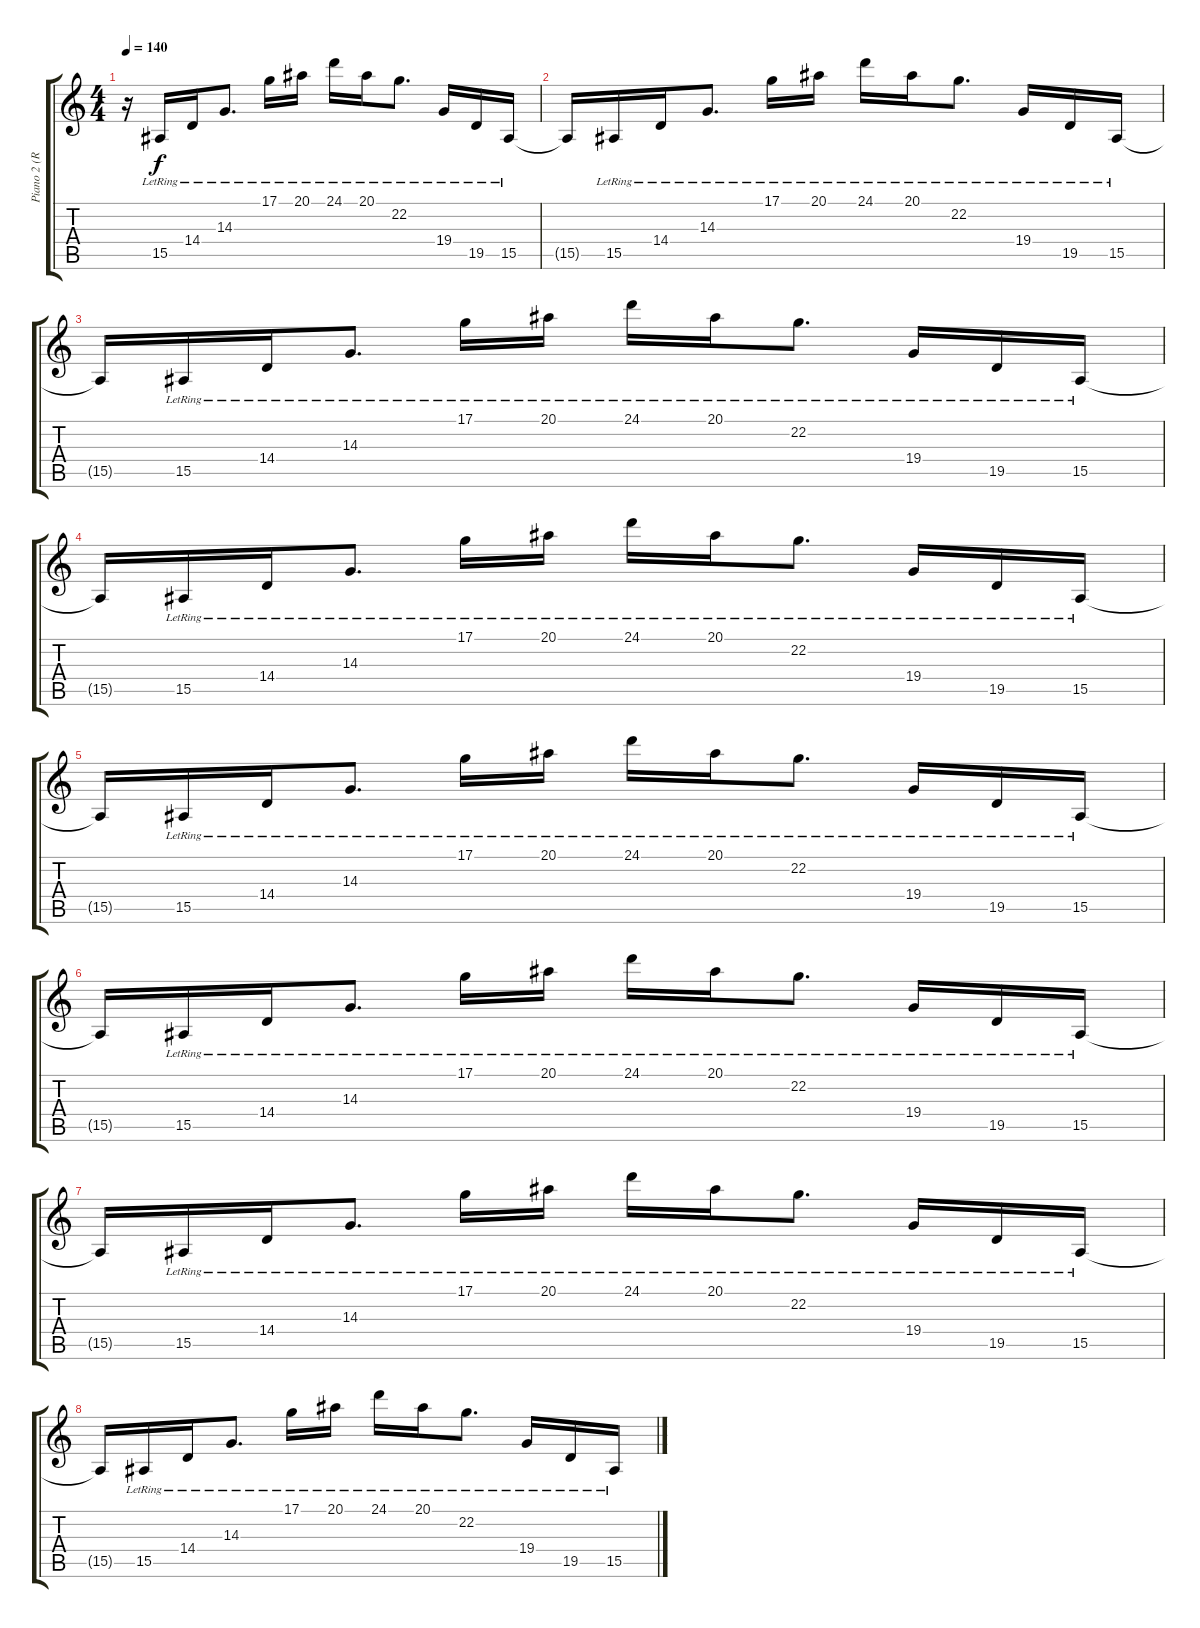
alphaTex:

\track ("Piano 2 (Right Hand)" "Piano 2 (R") {instrument brightacousticpiano}
\staff {score tabs}
\tuning (D4 A3 F3 C3 G2 C2) {hide}
\ts (4 4)
\tempo 140
\clef g2
\ks c
r.16{dy f} 15.5{lr}.16 14.4{lr}.16 14.3{lr}.8{d} 17.1{lr}.16 20.1{lr}.16 24.1{lr}.16 20.1{lr}.16 22.2{lr}.8{d} 19.4{lr}.16 19.5{lr}.16 15.5{lr}.16 |
15.5{t}.16 15.5{lr}.16 14.4{lr}.16 14.3{lr}.8{d} 17.1{lr}.16 20.1{lr}.16 24.1{lr}.16 20.1{lr}.16 22.2{lr}.8{d} 19.4{lr}.16 19.5{lr}.16 15.5{lr}.16 |
15.5{t}.16 15.5{lr}.16 14.4{lr}.16 14.3{lr}.8{d} 17.1{lr}.16 20.1{lr}.16 24.1{lr}.16 20.1{lr}.16 22.2{lr}.8{d} 19.4{lr}.16 19.5{lr}.16 15.5{lr}.16 |
15.5{t}.16 15.5{lr}.16 14.4{lr}.16 14.3{lr}.8{d} 17.1{lr}.16 20.1{lr}.16 24.1{lr}.16 20.1{lr}.16 22.2{lr}.8{d} 19.4{lr}.16 19.5{lr}.16 15.5{lr}.16 |
15.5{t}.16 15.5{lr}.16 14.4{lr}.16 14.3{lr}.8{d} 17.1{lr}.16 20.1{lr}.16 24.1{lr}.16 20.1{lr}.16 22.2{lr}.8{d} 19.4{lr}.16 19.5{lr}.16 15.5{lr}.16 |
15.5{t}.16 15.5{lr}.16 14.4{lr}.16 14.3{lr}.8{d} 17.1{lr}.16 20.1{lr}.16 24.1{lr}.16 20.1{lr}.16 22.2{lr}.8{d} 19.4{lr}.16 19.5{lr}.16 15.5{lr}.16 |
15.5{t}.16 15.5{lr}.16 14.4{lr}.16 14.3{lr}.8{d} 17.1{lr}.16 20.1{lr}.16 24.1{lr}.16 20.1{lr}.16 22.2{lr}.8{d} 19.4{lr}.16 19.5{lr}.16 15.5{lr}.16 |
15.5{t}.16 15.5{lr}.16 14.4{lr}.16 14.3{lr}.8{d} 17.1{lr}.16 20.1{lr}.16 24.1{lr}.16 20.1{lr}.16 22.2{lr}.8{d} 19.4{lr}.16 19.5{lr}.16 15.5{lr}.16
